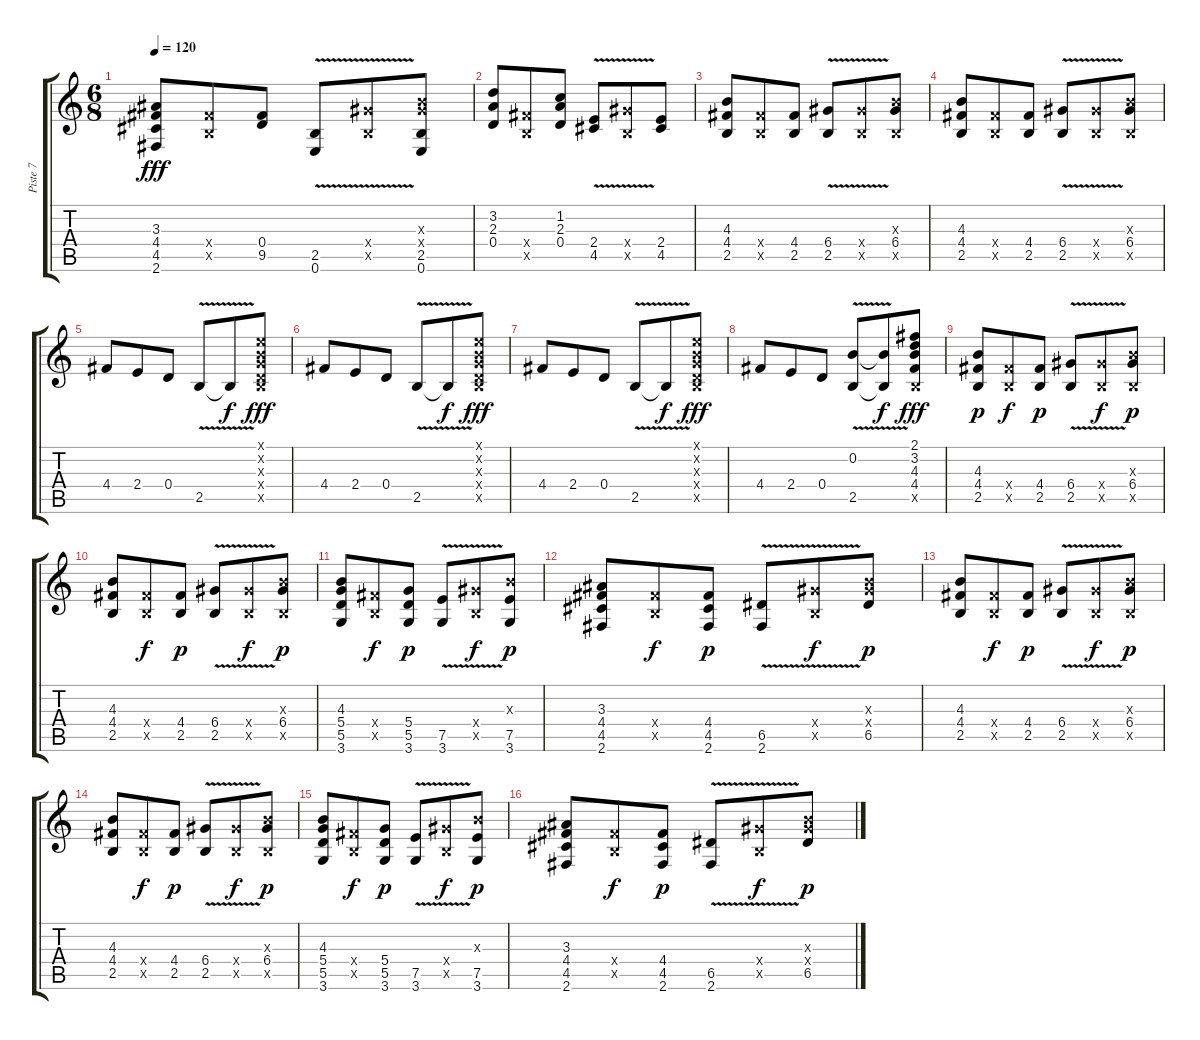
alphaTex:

\track ("Piste 7" "Piste 7") {instrument electricguitarmuted}
\staff {score tabs}
\tuning (E4 B3 G3 D3 A2 E2) {hide}
\ts (6 8)
\tempo 120
\clef g2
\ks c
(3.3 4.4 4.5 2.6).8{dy fff} (4.4{x} 2.5{x}).8 (0.4 9.5).8 (2.5{v} 0.6{v}).8 (6.4{v x} 2.5{v x}).8 (4.3{x} 6.4{x} 2.5 0.6).8 |
(3.2 2.3 0.4).8 (4.4{x} 2.5{x}).8 (1.2 2.3 0.4).8 (2.4{v} 4.5{v}).8 (6.4{v x} 2.5{v x}).8 (2.4 4.5).8 |
(4.3 4.4 2.5).8 (4.4{x} 2.5{x}).8 (4.4 2.5).8 (6.4{v} 2.5{v}).8 (6.4{v x} 2.5{v x}).8 (4.3{x} 6.4 2.5{x}).8 |
(4.3 4.4 2.5).8 (4.4{x} 2.5{x}).8 (4.4 2.5).8 (6.4{v} 2.5{v}).8 (6.4{v x} 2.5{v x}).8 (4.3{x} 6.4 2.5{x}).8 |
4.4.8 2.4.8 0.4.8 2.5{v}.8 2.5{v t}.8{dy f} (0.1{x} 0.2{x} 0.3{x} 0.4{x} 2.5{x}).8{dy fff} |
4.4.8 2.4.8 0.4.8 2.5{v}.8 2.5{v t}.8{dy f} (0.1{x} 0.2{x} 0.3{x} 0.4{x} 2.5{x}).8{dy fff} |
4.4.8 2.4.8 0.4.8 2.5{v}.8 2.5{v t}.8{dy f} (0.1{x} 0.2{x} 0.3{x} 0.4{x} 2.5{x}).8{dy fff} |
4.4.8 2.4.8 0.4.8 (0.2{v} 2.5{v}).8 (0.2{v t} 2.5{v t}).8{dy f} (2.1 3.2 4.3 4.4 2.5{x}).8{dy fff} |
(4.3 4.4 2.5).8{dy p} (4.4{x} 2.5{x}).8{dy f} (4.4 2.5).8{dy p} (6.4{v} 2.5{v}).8 (6.4{v x} 2.5{v x}).8{dy f} (4.3{x} 6.4 2.5{x}).8{dy p} |
(4.3 4.4 2.5).8 (4.4{x} 2.5{x}).8{dy f} (4.4 2.5).8{dy p} (6.4{v} 2.5{v}).8 (6.4{v x} 2.5{v x}).8{dy f} (4.3{x} 6.4 2.5{x}).8{dy p} |
(4.3 5.4 5.5 3.6).8 (4.4{x} 2.5{x}).8{dy f} (5.4 5.5 3.6).8{dy p} (7.5{v} 3.6{v}).8 (6.4{v x} 2.5{v x}).8{dy f} (4.3{x} 7.5 3.6).8{dy p} |
(3.3 4.4 4.5 2.6).8 (4.4{x} 2.5{x}).8{dy f} (4.4 4.5 2.6).8{dy p} (6.5{v} 2.6{v}).8 (6.4{v x} 2.5{v x}).8{dy f} (4.3{x} 6.4{x} 6.5).8{dy p} |
(4.3 4.4 2.5).8 (4.4{x} 2.5{x}).8{dy f} (4.4 2.5).8{dy p} (6.4{v} 2.5{v}).8 (6.4{v x} 2.5{v x}).8{dy f} (4.3{x} 6.4 2.5{x}).8{dy p} |
(4.3 4.4 2.5).8 (4.4{x} 2.5{x}).8{dy f} (4.4 2.5).8{dy p} (6.4{v} 2.5{v}).8 (6.4{v x} 2.5{v x}).8{dy f} (4.3{x} 6.4 2.5{x}).8{dy p} |
(4.3 5.4 5.5 3.6).8 (4.4{x} 2.5{x}).8{dy f} (5.4 5.5 3.6).8{dy p} (7.5{v} 3.6{v}).8 (6.4{v x} 2.5{v x}).8{dy f} (4.3{x} 7.5 3.6).8{dy p} |
(3.3 4.4 4.5 2.6).8 (4.4{x} 2.5{x}).8{dy f} (4.4 4.5 2.6).8{dy p} (6.5{v} 2.6{v}).8 (6.4{v x} 2.5{v x}).8{dy f} (4.3{x} 6.4{x} 6.5).8{dy p}
